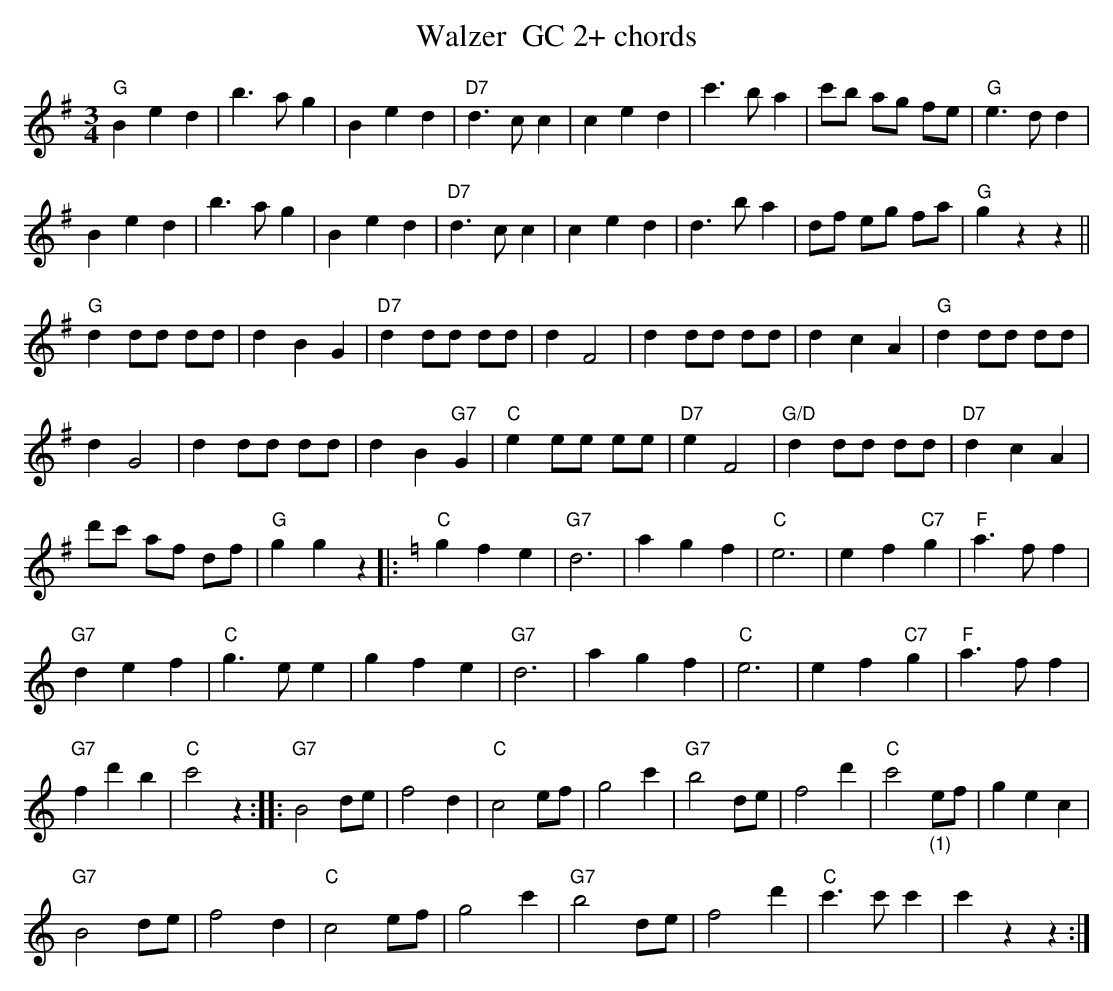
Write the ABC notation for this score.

X:1
T:Walzer  GC 2+ chords
M:3/4
L:1/4
K:Gmaj%%MIDI gchordon
"G"Bed | b>ag | Bed | "D7"d>cc | ced | c'>ba | c'/2b/2 a/2g/2 f/2e/2 | "G"e>dd |
Bed | b>ag | Bed | "D7"d>cc | ced | d>ba | d/2f/2 e/2g/2 f/2a/2 | "G"gzz ||
"G"d d/2d/2 d/2d/2 | dBG | "D7"dd/2d/2 d/2d/2 | dF2 | dd/2d/2 d/2d/2 | dcA | "G"dd/2d/2 d/2d/2 |
dG2 | dd/2d/2 d/2d/2 | dB"G7"G | "C"e e/2e/2 e/2e/2 | "D7"eF2 | "G/D"dd/2d/2 d/2d/2 | "D7"dcA |
d'/2c'/2 a/2f/2 d/2f/2 | "G"ggz |: [K:Cmaj] "C"gfe | "G7"d3 | agf | "C"e3 | ef"C7"g | "F"a>ff |
"G7"def | "C"g>ee | gfe | "G7"d3 | agf | "C"e3 | ef"C7"g | "F"a>ff |
"G7"fd'b | "C"c'2z :: "G7"B2 d/2e/2 | f2d | "C"c2e/2f/2 | g2c' | "G7"b2 d/2e/2 | f2d' | "C"c'2 "_(1)"e/2f/2 | gec |
"G7"B2d/2e/2 | f2d | "C"c2 e/2f/2 | g2c' | "G7"b2 d/2e/2 | f2d' | "C"c'>c'c' | c'zz :|
